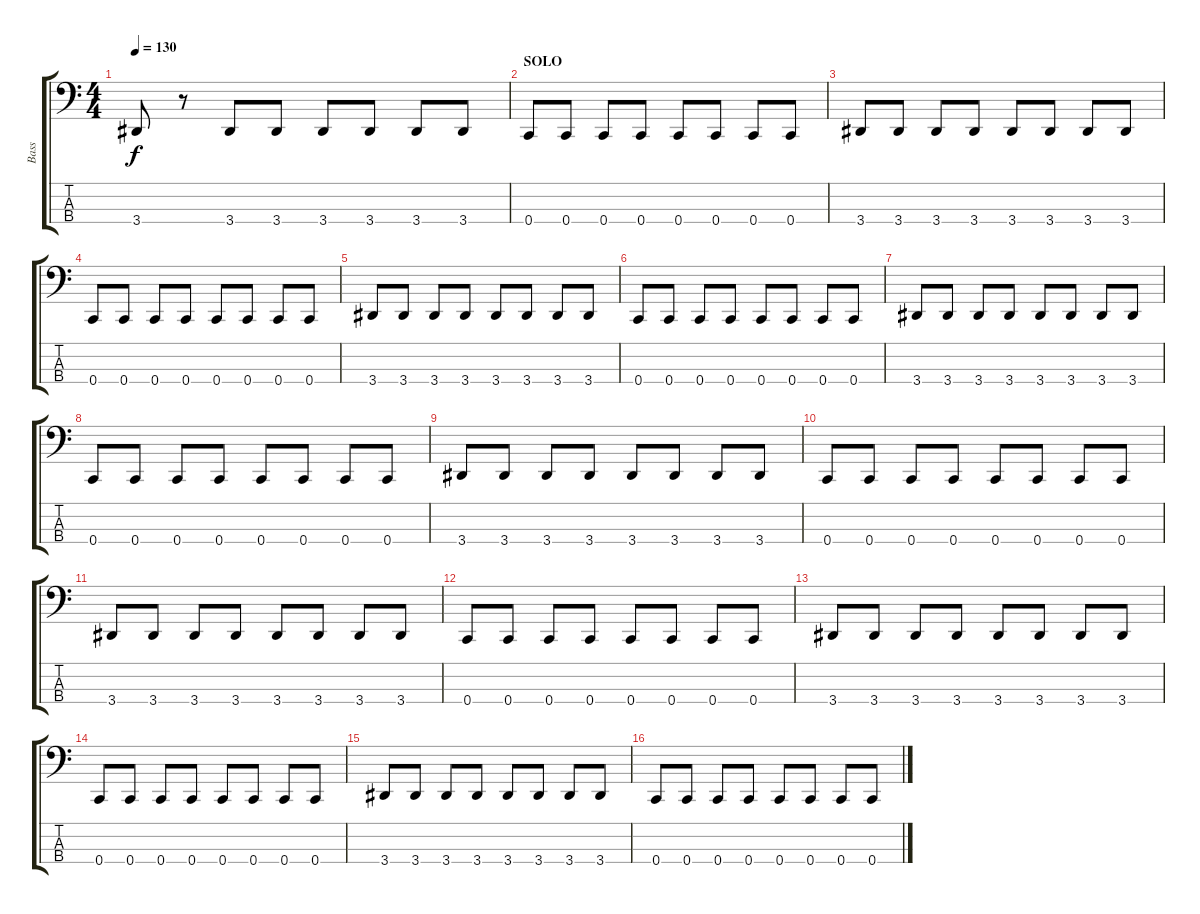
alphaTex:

\track ("Bass" "Bass") {instrument electricbasspick}
\staff {score tabs}
\tuning (F2 C2 G1 C1) {hide}
\ts (4 4)
\tempo 130
\clef f4
\ks c
3.4.8{dy f} r.8 3.4.8 3.4.8 3.4.8 3.4.8 3.4.8 3.4.8 |
\section ("" "SOLO")
0.4.8 0.4.8 0.4.8 0.4.8 0.4.8 0.4.8 0.4.8 0.4.8 |
3.4.8 3.4.8 3.4.8 3.4.8 3.4.8 3.4.8 3.4.8 3.4.8 |
0.4.8 0.4.8 0.4.8 0.4.8 0.4.8 0.4.8 0.4.8 0.4.8 |
3.4.8 3.4.8 3.4.8 3.4.8 3.4.8 3.4.8 3.4.8 3.4.8 |
0.4.8 0.4.8 0.4.8 0.4.8 0.4.8 0.4.8 0.4.8 0.4.8 |
3.4.8 3.4.8 3.4.8 3.4.8 3.4.8 3.4.8 3.4.8 3.4.8 |
0.4.8 0.4.8 0.4.8 0.4.8 0.4.8 0.4.8 0.4.8 0.4.8 |
3.4.8 3.4.8 3.4.8 3.4.8 3.4.8 3.4.8 3.4.8 3.4.8 |
0.4.8 0.4.8 0.4.8 0.4.8 0.4.8 0.4.8 0.4.8 0.4.8 |
3.4.8 3.4.8 3.4.8 3.4.8 3.4.8 3.4.8 3.4.8 3.4.8 |
0.4.8 0.4.8 0.4.8 0.4.8 0.4.8 0.4.8 0.4.8 0.4.8 |
3.4.8 3.4.8 3.4.8 3.4.8 3.4.8 3.4.8 3.4.8 3.4.8 |
0.4.8 0.4.8 0.4.8 0.4.8 0.4.8 0.4.8 0.4.8 0.4.8 |
3.4.8 3.4.8 3.4.8 3.4.8 3.4.8 3.4.8 3.4.8 3.4.8 |
0.4.8 0.4.8 0.4.8 0.4.8 0.4.8 0.4.8 0.4.8 0.4.8
